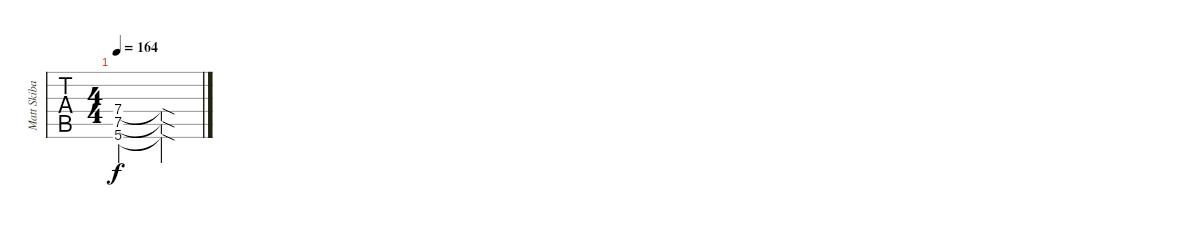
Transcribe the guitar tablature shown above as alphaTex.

\track ("Matt Skiba - Guitar Two" "Matt Skiba") {instrument distortionguitar}
\staff {tabs}
\tuning (E4 B3 G3 D3 A2 E2) {hide}
\ts (4 4)
\tempo 164
\clef g2
\ks c
(7.4 7.5 5.6).2{dy f} (7.4{sod t} 7.5{sod t} 5.6{sod t}).2
